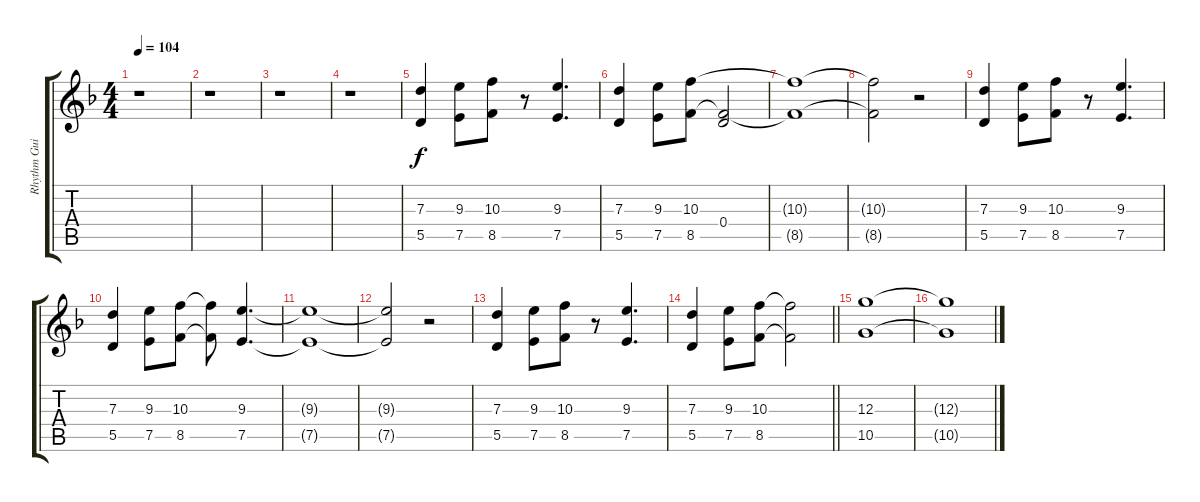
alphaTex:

\track ("Rhythm Guitar 2" "Rhythm Gui") {instrument overdrivenguitar}
\staff {score tabs}
\tuning (E4 B3 G3 D3 A2 E2) {hide}
\ts (4 4)
\tempo 104
\clef g2
\ks dminor
r.1{dy ff} |
r.1 |
r.1 |
r.1 |
(7.3 5.5).4{dy f} (9.3 7.5).8 (10.3 8.5).8 r.8 (9.3 7.5).4{d} |
(7.3 5.5).4 (9.3 7.5).8 (10.3 8.5).8 (0.4 8.5{t}).2 |
(10.3{t} 8.5{t}).1 |
(10.3{t} 8.5{t}).2 r.2 |
(7.3 5.5).4 (9.3 7.5).8 (10.3 8.5).8 r.8 (9.3 7.5).4{d} |
(7.3 5.5).4 (9.3 7.5).8 (10.3 8.5).8 (10.3{t} 8.5{t}).8 (9.3 7.5).4{d} |
(9.3{t} 7.5{t}).1 |
(9.3{t} 7.5{t}).2 r.2 |
(7.3 5.5).4 (9.3 7.5).8 (10.3 8.5).8 r.8 (9.3 7.5).4{d} |
\barLineRight lightlight
(7.3 5.5).4 (9.3 7.5).8 (10.3 8.5).8 (10.3{t} 8.5{t}).2 |
(12.3 10.5).1 |
(12.3{t} 10.5{t}).1
